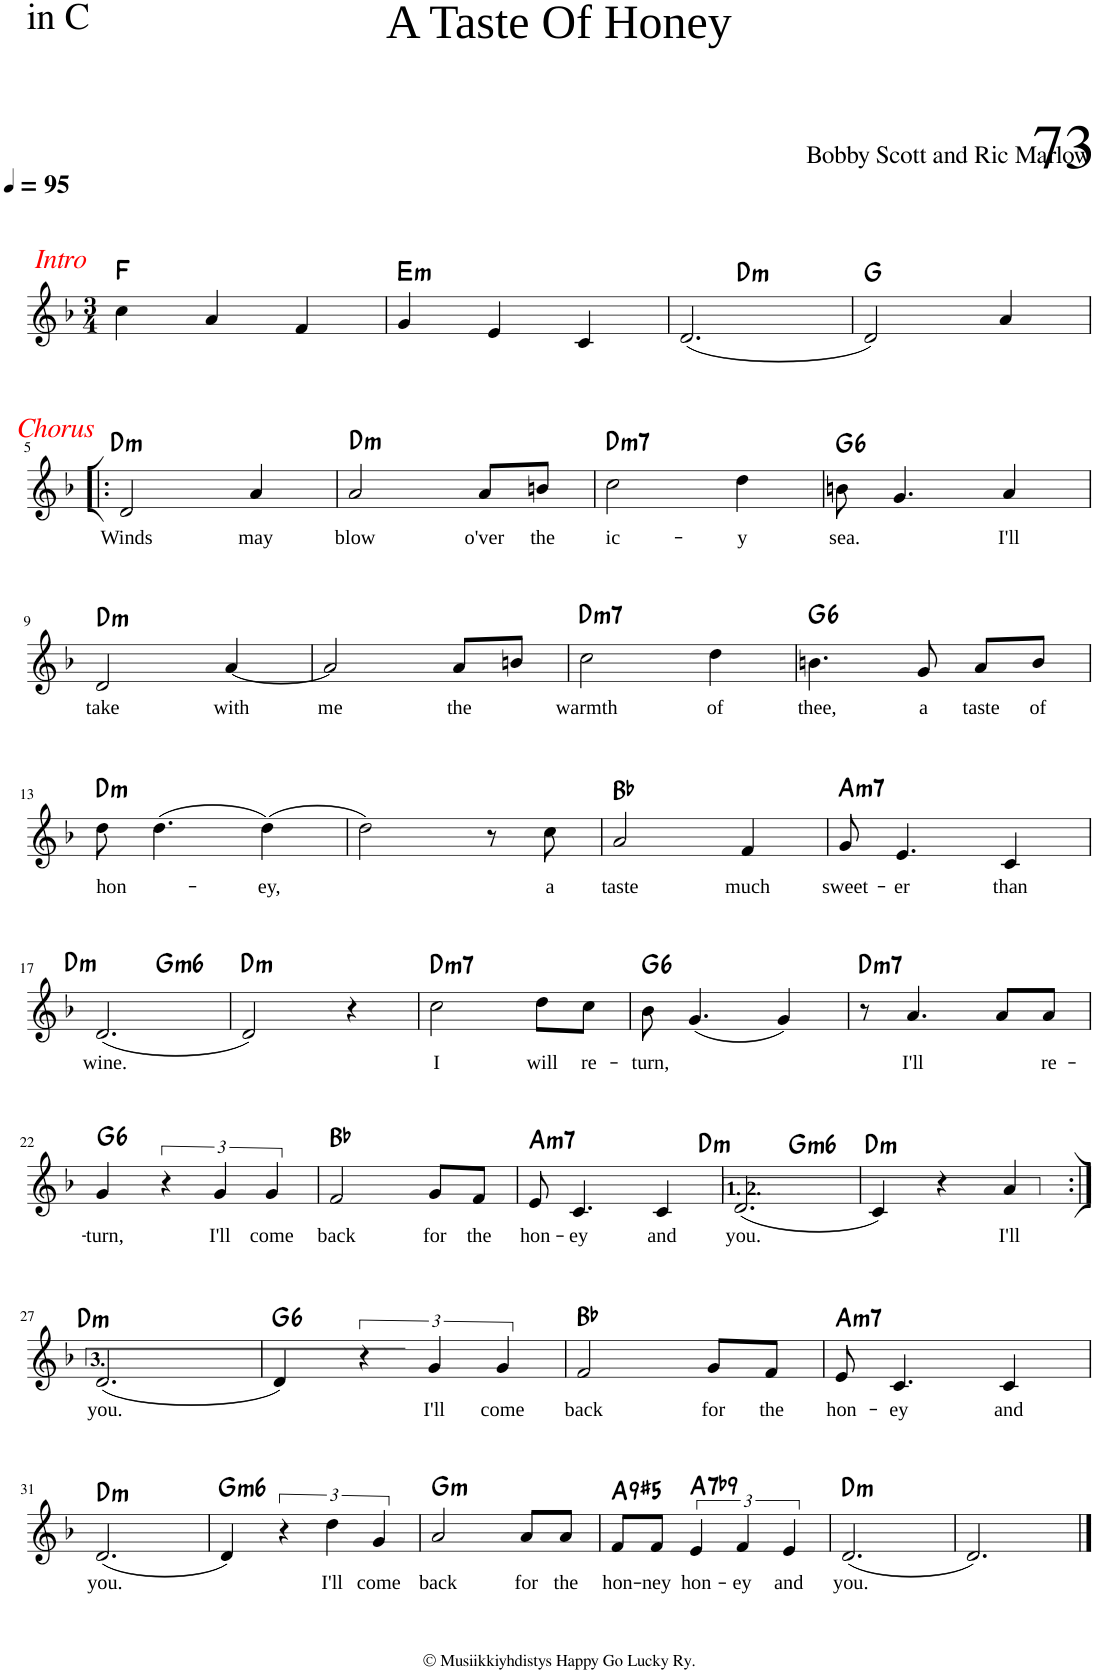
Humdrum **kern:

**kern	**text	**harte
*part1	*part1	*part1
*staff1	*staff1	*
*I"Piano	*	*
*I'Pno	*	*
*clefG2	*	*
*k[b-]	*	*
*M3/4	*	*
*MM95	*	*
=1	=1	=1
!LO:TX:a:i:color=#FF0000:t=Intro	!	!
4cc\	.	F:maj
4a/	.	.
4f/	.	.
=2	=2	=2
!	!	!LO:H:kt=m
4g/	.	E:min
4e/	.	.
4c/	.	.
=3	=3	=3
*^	*	*
(2.d/	4ryy	.	.
!	!	!	!LO:H:kt=m
.	2ryy	.	D:min
*v	*v	*	*
=4	=4	=4
2d/)	.	G:maj
4a/	.	.
!!LO:LB:g=z
=5!|:	=5!|:	=5!|:
!LO:TX:a:i:color=#FF0000:t=Chorus	!	!
!	!LO:LY:b	!LO:H:kt=m
2d/	Winds	D:min
!	!LO:LY:b	!
4a/	may	.
=6	=6	=6
!	!LO:LY:b	!LO:H:kt=m
2a/	blow	D:min
!	!LO:LY:b	!
8a/L	o'ver	.
!	!LO:LY:b	!
8bn/J	the	.
=7	=7	=7
!	!LO:LY:b	!LO:H:kt=m7
2cc\	ic-	D:min7
!	!LO:LY:b	!
4dd\	-y	.
=8	=8	=8
!	!LO:LY:b	!LO:H:kt=6
8bn\	sea.	G:maj6
4.g/	.	.
!	!LO:LY:b	!
4a/	I'll	.
!!LO:LB:g=z
=9	=9	=9
!	!LO:LY:b	!LO:H:kt=m
2d/	take	D:min
!	!LO:LY:b	!
[4a/	with	.
=10	=10	=10
!	!LO:LY:b	!
2a/]	me	.
!	!LO:LY:b	!
8a/L	the	.
8bn/J	.	.
=11	=11	=11
!	!LO:LY:b	!LO:H:kt=m7
2cc\	warmth	D:min7
!	!LO:LY:b	!
4dd\	of	.
=12	=12	=12
!	!LO:LY:b	!LO:H:kt=6
4.bn\	thee,	G:maj6
!	!LO:LY:b	!
8g/	a	.
!	!LO:LY:b	!
8a/L	taste	.
!	!LO:LY:b	!
8b/J	of	.
!!LO:LB:g=z
=13	=13	=13
!	!LO:LY:b	!LO:H:kt=m
8dd\	hon-	D:min
(4.dd\	.	.
!	!LO:LY:b	!
(4dd\)	-ey,	.
=14	=14	=14
2dd\)	.	.
8r	.	.
!	!LO:LY:b	!
8cc\	a	.
=15	=15	=15
!	!LO:LY:b	!
2a/	taste	Bb:maj
!	!LO:LY:b	!
4f/	much	.
=16	=16	=16
!	!LO:LY:b	!LO:H:kt=m7
8g/	sweet-	A:min7
!	!LO:LY:b	!
4.e/	-er	.
!	!LO:LY:b	!
4c/	than	.
!!LO:LB:g=z
=17	=17	=17
!	!LO:LY:b	!LO:H:kt=m
*^	*	*
(2.d/	2ryy	wine.	D:min
!	!	!	!LO:H:kt=m6
.	4ryy	.	G:min6
=18	=18	=18	=18
!	!	!	!LO:H:kt=m
*v	*v	*	*
2d/)	.	D:min
4r	.	.
=19	=19	=19
!	!LO:LY:b	!LO:H:kt=m7
2cc\	I	D:min7
!	!LO:LY:b	!
8dd\L	will	.
!	!LO:LY:b	!
8cc\J	re-	.
=20	=20	=20
!	!LO:LY:b	!LO:H:kt=6
8b-\	-turn,	G:maj6
(4.g/	.	.
4g/)	.	.
=21	=21	=21
!	!	!LO:H:kt=m7
8r	.	D:min7
!	!LO:LY:b	!
4.a/	I'll	.
8a/L	.	.
!	!LO:LY:b	!
8a/J	re-	.
!!LO:LB:g=z
=22	=22	=22
!	!LO:LY:b	!LO:H:kt=6
4g/	-turn,	G:maj6
6r	.	.
!	!LO:LY:b	!
6g/	I'll	.
!	!LO:LY:b	!
6g/	come	.
=23	=23	=23
!	!LO:LY:b	!
2f/	back	Bb:maj
!	!LO:LY:b	!
8g/L	for	.
!	!LO:LY:b	!
8f/J	the	.
=24	=24	=24
!	!LO:LY:b	!LO:H:kt=m7
8e/	hon-	A:min7
!	!LO:LY:b	!
4.c/	-ey	.
!	!LO:LY:b	!
4c/	and	.
=25	=25	=25
!	!LO:LY:b	!LO:H:kt=m
*^	*	*
(2.d/	2ryy	you.	D:min
!	!	!	!LO:H:kt=m6
.	4ryy	.	G:min6
=26	=26	=26	=26
!	!	!	!LO:H:kt=m
*v	*v	*	*
4c/)	.	D:min
4r	.	.
!	!LO:LY:b	!
4a/	I'll	.
!!LO:LB:g=z
=27:|!	=27:|!	=27:|!
!	!LO:LY:b	!LO:H:kt=m
(2.d/	you.	D:min
=28	=28	=28
!	!	!LO:H:kt=6
4d/)	.	G:maj6
6r	.	.
!	!LO:LY:b	!
6g/	I'll	.
!	!LO:LY:b	!
6g/	come	.
=29	=29	=29
!	!LO:LY:b	!
2f/	back	Bb:maj
!	!LO:LY:b	!
8g/L	for	.
!	!LO:LY:b	!
8f/J	the	.
=30	=30	=30
!	!LO:LY:b	!LO:H:kt=m7
8e/	hon-	A:min7
!	!LO:LY:b	!
4.c/	-ey	.
!	!LO:LY:b	!
4c/	and	.
!!LO:LB:g=z
=31	=31	=31
!	!LO:LY:b	!LO:H:kt=m
(2.d/	you.	D:min
=32	=32	=32
!	!	!LO:H:kt=m6
4d/)	.	G:min6
6r	.	.
!	!LO:LY:b	!
6dd\	I'll	.
!	!LO:LY:b	!
6g/	come	.
=33	=33	=33
!	!LO:LY:b	!LO:H:kt=m
2a/	back	G:min
!	!LO:LY:b	!
8a/L	for	.
!	!LO:LY:b	!
8a/J	the	.
=34	=34	=34
!	!LO:LY:b	!LO:H:kt=9
8f/L	hon-	A:(3,#5,b7,9)
!	!LO:LY:b	!
8f/J	-ney	.
!	!LO:LY:b	!LO:H:kt=7
6e/	hon-	A:7(b9)
!	!LO:LY:b	!
6f/	-ey	.
!	!LO:LY:b	!
6e/	and	.
=35	=35	=35
!	!LO:LY:b	!LO:H:n=1:kt=m
!	!	!LO:H:n=2:kt=N.C.
(2.d/	you.	D:min N
=36	=36	=36
2.d/)	.	.
==	==	==
*-	*-	*-
